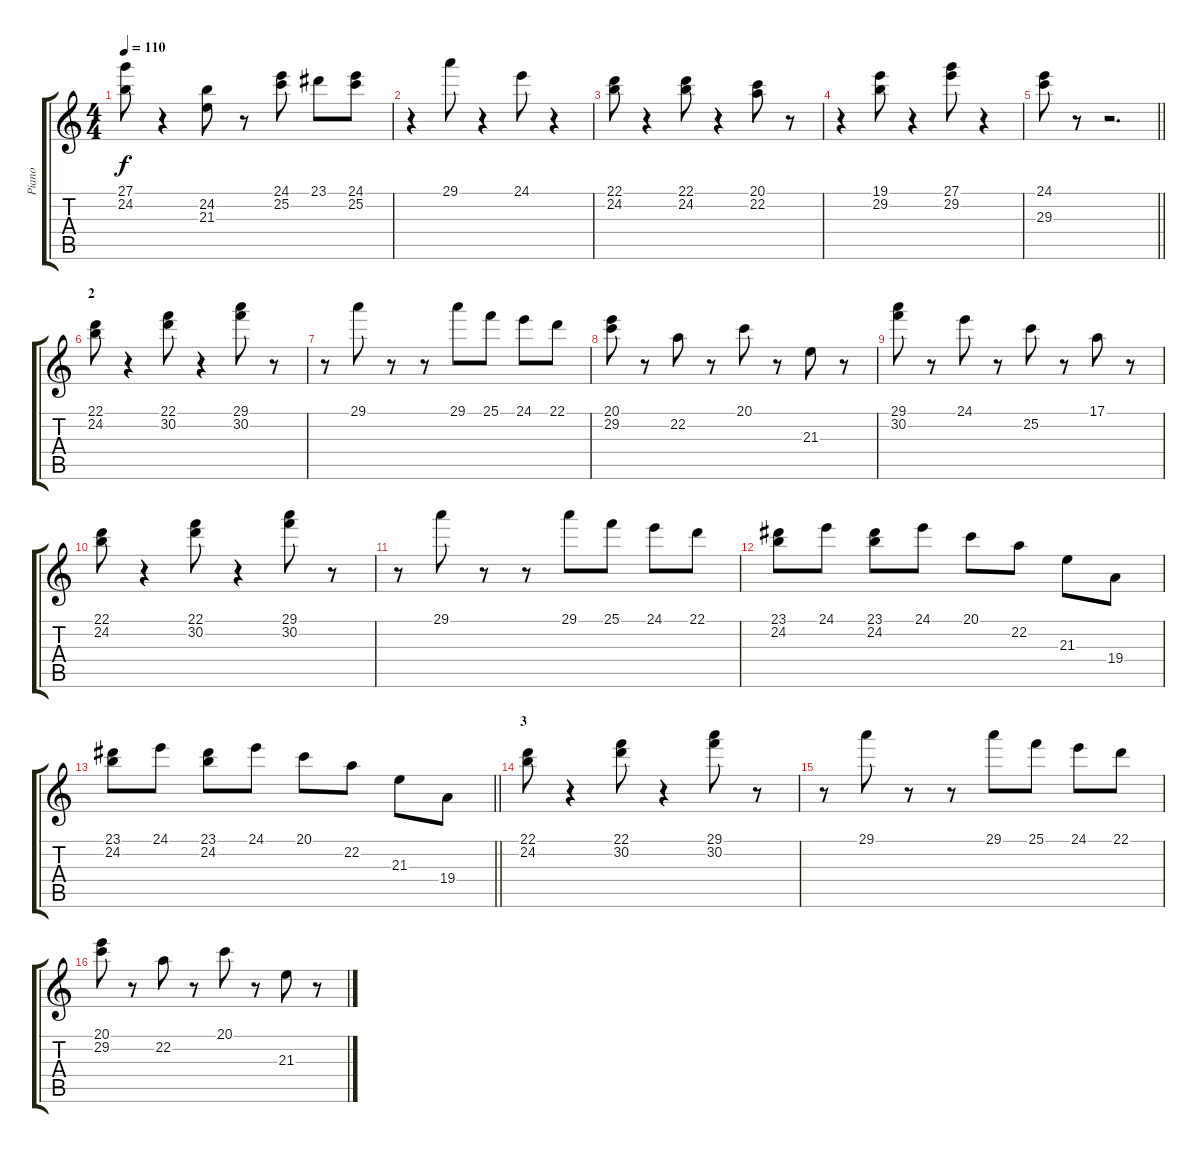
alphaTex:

\track ("Piano" "Piano") {instrument acousticgrandpiano}
\staff {score tabs}
\tuning (E4 B3 G3 D3 A2 E2) {hide}
\ts (4 4)
\tempo 110
\clef g2
\ks c
(27.1 24.2).8{dy f} r.4 (24.2 21.3).8 r.8 (24.1 25.2).8 23.1.8 (24.1 25.2).8 |
r.4 29.1.8 r.4 24.1.8 r.4 |
(22.1 24.2).8 r.4 (22.1 24.2).8 r.4 (20.1 22.2).8 r.8 |
r.4 (19.1 29.2).8 r.4 (27.1 29.2).8 r.4 |
\barLineRight lightlight
(24.1 29.3).8 r.8 r.2{d} |
\section ("" "2")
(22.1 24.2).8 r.4 (22.1 30.2).8 r.4 (29.1 30.2).8 r.8 |
r.8 29.1.8 r.8 r.8 29.1.8 25.1.8 24.1.8 22.1.8 |
(20.1 29.2).8 r.8 22.2.8 r.8 20.1.8 r.8 21.3.8 r.8 |
(29.1 30.2).8 r.8 24.1.8 r.8 25.2.8 r.8 17.1.8 r.8 |
(22.1 24.2).8 r.4 (22.1 30.2).8 r.4 (29.1 30.2).8 r.8 |
r.8 29.1.8 r.8 r.8 29.1.8 25.1.8 24.1.8 22.1.8 |
(23.1 24.2).8 24.1.8 (23.1 24.2).8 24.1.8 20.1.8 22.2.8 21.3.8 19.4.8 |
\barLineRight lightlight
(23.1 24.2).8 24.1.8 (23.1 24.2).8 24.1.8 20.1.8 22.2.8 21.3.8 19.4.8 |
\section ("" "3")
(22.1 24.2).8 r.4 (22.1 30.2).8 r.4 (29.1 30.2).8 r.8 |
r.8 29.1.8 r.8 r.8 29.1.8 25.1.8 24.1.8 22.1.8 |
(20.1 29.2).8 r.8 22.2.8 r.8 20.1.8 r.8 21.3.8 r.8
